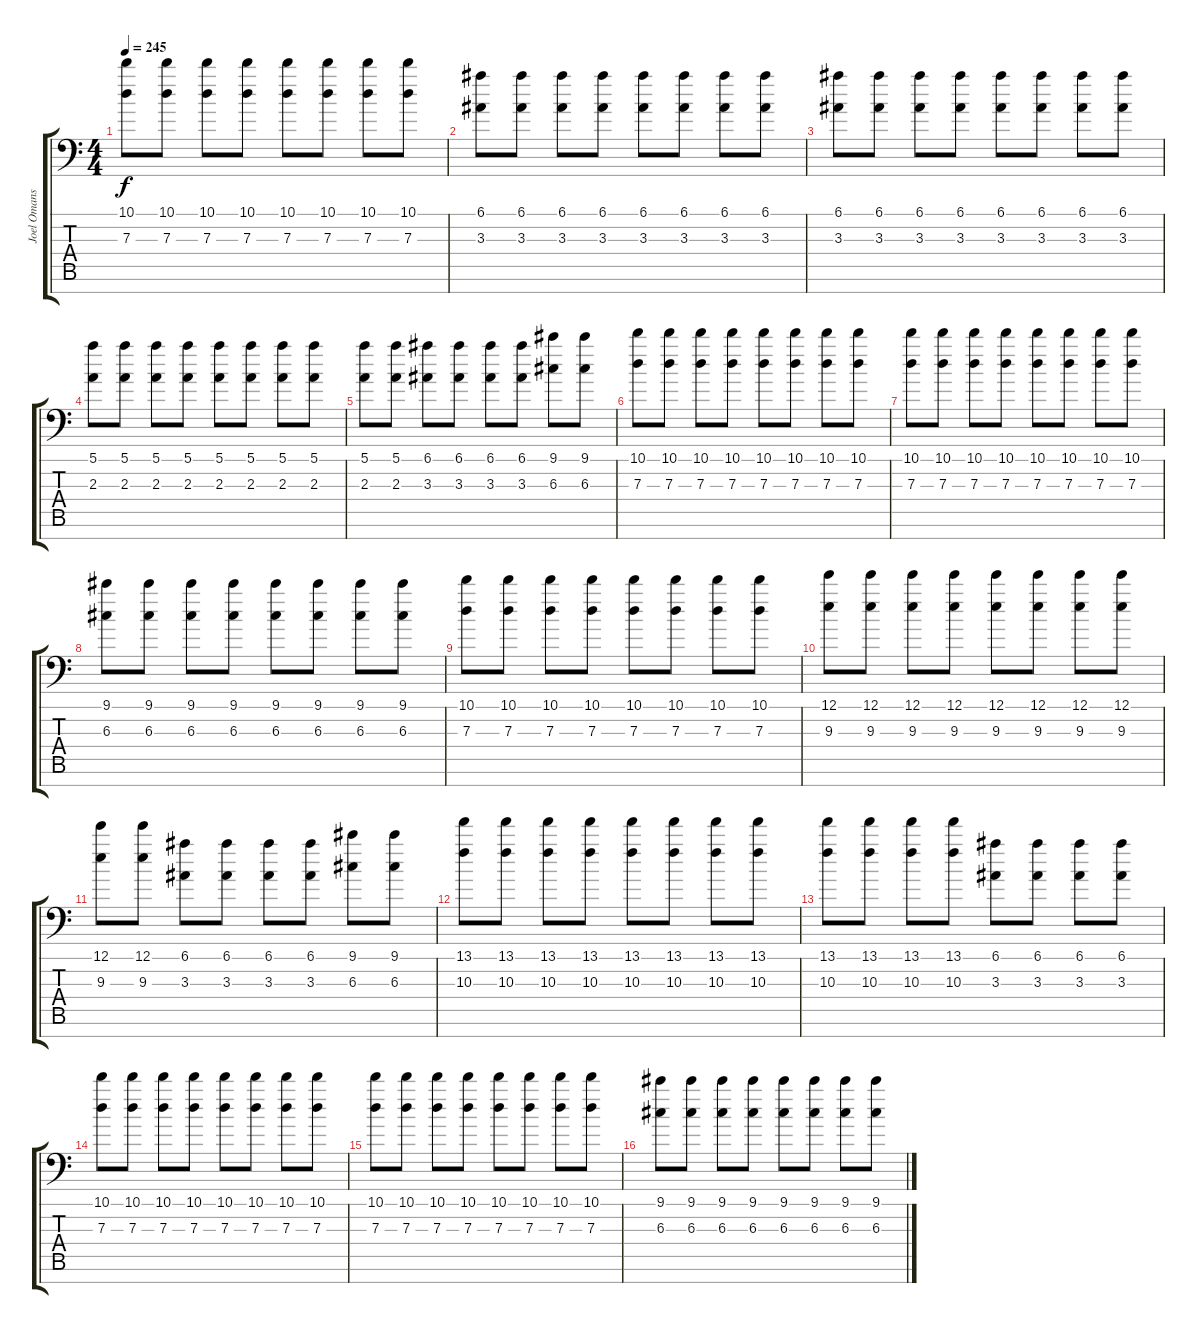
\track ("Joel Omans" "Joel Omans") {instrument distortionguitar}
\staff {score tabs}
\tuning (E4 B3 G3 D3 A2 E2 A1) {hide}
\ts (4 4)
\tempo 245
\clef f4
\ks c
(10.1 7.3).8{dy f} (10.1 7.3).8 (10.1 7.3).8 (10.1 7.3).8 (10.1 7.3).8 (10.1 7.3).8 (10.1 7.3).8 (10.1 7.3).8 |
(6.1 3.3).8 (6.1 3.3).8 (6.1 3.3).8 (6.1 3.3).8 (6.1 3.3).8 (6.1 3.3).8 (6.1 3.3).8 (6.1 3.3).8 |
(6.1 3.3).8 (6.1 3.3).8 (6.1 3.3).8 (6.1 3.3).8 (6.1 3.3).8 (6.1 3.3).8 (6.1 3.3).8 (6.1 3.3).8 |
(5.1 2.3).8 (5.1 2.3).8 (5.1 2.3).8 (5.1 2.3).8 (5.1 2.3).8 (5.1 2.3).8 (5.1 2.3).8 (5.1 2.3).8 |
(5.1 2.3).8 (5.1 2.3).8 (6.1 3.3).8 (6.1 3.3).8 (6.1 3.3).8 (6.1 3.3).8 (9.1 6.3).8 (9.1 6.3).8 |
(10.1 7.3).8 (10.1 7.3).8 (10.1 7.3).8 (10.1 7.3).8 (10.1 7.3).8 (10.1 7.3).8 (10.1 7.3).8 (10.1 7.3).8 |
(10.1 7.3).8 (10.1 7.3).8 (10.1 7.3).8 (10.1 7.3).8 (10.1 7.3).8 (10.1 7.3).8 (10.1 7.3).8 (10.1 7.3).8 |
(9.1 6.3).8 (9.1 6.3).8 (9.1 6.3).8 (9.1 6.3).8 (9.1 6.3).8 (9.1 6.3).8 (9.1 6.3).8 (9.1 6.3).8 |
(10.1 7.3).8 (10.1 7.3).8 (10.1 7.3).8 (10.1 7.3).8 (10.1 7.3).8 (10.1 7.3).8 (10.1 7.3).8 (10.1 7.3).8 |
(12.1 9.3).8 (12.1 9.3).8 (12.1 9.3).8 (12.1 9.3).8 (12.1 9.3).8 (12.1 9.3).8 (12.1 9.3).8 (12.1 9.3).8 |
(12.1 9.3).8 (12.1 9.3).8 (6.1 3.3).8 (6.1 3.3).8 (6.1 3.3).8 (6.1 3.3).8 (9.1 6.3).8 (9.1 6.3).8 |
(13.1 10.3).8 (13.1 10.3).8 (13.1 10.3).8 (13.1 10.3).8 (13.1 10.3).8 (13.1 10.3).8 (13.1 10.3).8 (13.1 10.3).8 |
(13.1 10.3).8 (13.1 10.3).8 (13.1 10.3).8 (13.1 10.3).8 (6.1 3.3).8 (6.1 3.3).8 (6.1 3.3).8 (6.1 3.3).8 |
(10.1 7.3).8 (10.1 7.3).8 (10.1 7.3).8 (10.1 7.3).8 (10.1 7.3).8 (10.1 7.3).8 (10.1 7.3).8 (10.1 7.3).8 |
(10.1 7.3).8 (10.1 7.3).8 (10.1 7.3).8 (10.1 7.3).8 (10.1 7.3).8 (10.1 7.3).8 (10.1 7.3).8 (10.1 7.3).8 |
(9.1 6.3).8 (9.1 6.3).8 (9.1 6.3).8 (9.1 6.3).8 (9.1 6.3).8 (9.1 6.3).8 (9.1 6.3).8 (9.1 6.3).8
